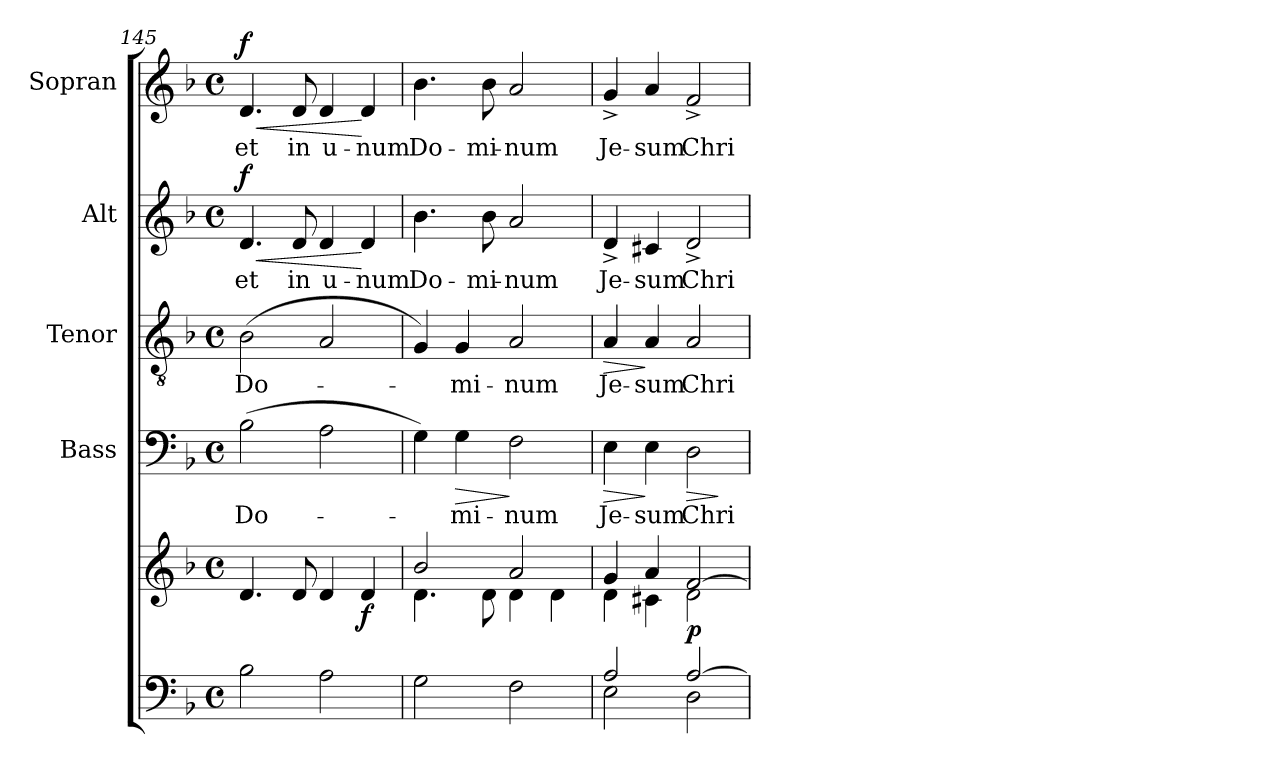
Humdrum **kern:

**kern	**kern	**dynam	**kern	**text	**dynam	**kern	**text	**dynam	**kern	**text	**dynam	**kern	**text	**dynam
*part5	*part5	*part5	*part4	*part4	*part4	*part3	*part3	*part3	*part2	*part2	*part2	*part1	*part1	*part1
*staff6	*staff5	*staff5/6	*staff4	*staff4	*staff4	*staff3	*staff3	*staff3	*staff2	*staff2	*staff2	*staff1	*staff1	*staff1
*	*	*	*I"Bass	*	*	*I"Tenor	*	*	*I"Alt	*	*	*I"Sopran	*	*
*	*	*	*I'B.	*	*	*I'T.	*	*	*I'A.	*	*	*I'S.	*	*
*clefF4	*clefG2	*	*clefF4	*	*	*clefGv2	*	*	*clefG2	*	*	*clefG2	*	*
*k[b-]	*k[b-]	*	*k[b-]	*	*	*k[b-]	*	*	*k[b-]	*	*	*k[b-]	*	*
*F:	*F:	*	*F:	*	*	*F:	*	*	*F:	*	*	*F:	*	*
*M4/4	*M4/4	*	*M4/4	*	*	*M4/4	*	*	*M4/4	*	*	*M4/4	*	*
*met(c)	*met(c)	*	*met(c)	*	*	*met(c)	*	*	*met(c)	*	*	*met(c)	*	*
=145	=145	=145	=145	=145	=145	=145	=145	=145	=145	=145	=145	=145	=145	=145
!	!	!	!	!LO:LY:b	!	!	!LO:LY:b	!	!	!LO:LY:b	!LO:HP:b	!	!LO:LY:b	!LO:HP:b
!	!	!	!	!	!	!	!	!	!	!	!LO:DY:n=1:a	!	!	!LO:DY:n=1:a
2B-\	4.d/	.	(>2B-\	Do-	.	(>2B-\	Do-	.	4.d/	et	< f	4.d/	et	< f
!	!	!	!	!	!	!	!	!	!	!LO:LY:b	!	!	!LO:LY:b	!
.	8d/	.	.	.	.	.	.	.	8d/	in	.	8d/	in	.
!	!	!	!	!	!	!	!	!	!	!LO:LY:b	!	!	!LO:LY:b	!
2A\	4d/	.	2A\	.	.	2A/	.	.	4d/	u-	.	4d/	u-	.
!	!	!LO:DY:b	!	!	!	!	!	!	!	!LO:LY:b	!	!	!LO:LY:b	!
.	4d/	f	.	.	.	.	.	.	4d/	-num	[	4d/	-num	[
=146	=146	=146	=146	=146	=146	=146	=146	=146	=146	=146	=146	=146	=146	=146
*	*^	*	*	*	*	*	*	*	*	*	*	*	*	*
!	!	!	!	!	!	!	!	!	!	!	!LO:LY:b	!	!	!LO:LY:b	!
2G\	2b-/	4.d\	.	4G\)	.	.	4G/)	.	.	4.b-\	Do-	.	4.b-\	Do-	.
!	!	!	!	!	!LO:LY:b	!LO:HP:b	!	!LO:LY:b	!	!	!	!	!	!	!
.	.	.	.	4G\	-mi-	>	4G/	-mi-	.	.	.	.	.	.	.
!	!	!	!	!	!	!	!	!	!	!	!LO:LY:b	!	!	!LO:LY:b	!
.	.	8d\	.	.	.	.	.	.	.	8b-\	-mi-	.	8b-\	-mi-	.
!	!	!	!	!	!LO:LY:b	!	!	!LO:LY:b	!	!	!LO:LY:b	!	!	!LO:LY:b	!
2F\	2a/	4d\	.	2F\	-num	]	2A/	-num	.	2a/	-num	.	2a/	-num	.
.	.	4d\	.	.	.	.	.	.	.	.	.	.	.	.	.
=147	=147	=147	=147	=147	=147	=147	=147	=147	=147	=147	=147	=147	=147	=147	=147
*^	*	*	*	*	*	*	*	*	*	*	*	*	*	*	*
!	!	!	!	!	!	!LO:LY:b	!LO:HP:b	!	!LO:LY:b	!LO:HP:b	!	!LO:LY:b	!	!	!LO:LY:b	!
2A/	2E\	4g/	4d\	.	4E\	Je-	>	4A/	Je-	>	4d^>/	Je-	.	4g^>/	Je-	.
!	!	!	!	!	!	!LO:LY:b	!	!	!LO:LY:b	!	!	!LO:LY:b	!	!	!LO:LY:b	!
.	.	4a/	4c#X\	.	4E\	-sum	]	4A/	-sum	]	4c#X/	-sum	.	4a/	-sum	.
!	!	!	!	!LO:DY:b	!	!LO:LY:b	!LO:HP:b	!	!LO:LY:b	!	!	!LO:LY:b	!	!	!LO:LY:b	!
[>2A/	2D\	[>2f/	2d\	p	2D\	Chri-	>	2A/	Chri-	.	2d^>/	Chri-	.	2f^>/	Chri-	.
*v	*v	*	*	*	*	*	*	*	*	*	*	*	*	*	*	*
*	*v	*v	*	*	*	*	*	*	*	*	*	*	*	*	*
.	.	.	.	.	]	.	.	.	.	.	.	.	.	.
=	=	=	=	=	=	=	=	=	=	=	=	=	=	=
*-	*-	*-	*-	*-	*-	*-	*-	*-	*-	*-	*-	*-	*-	*-
